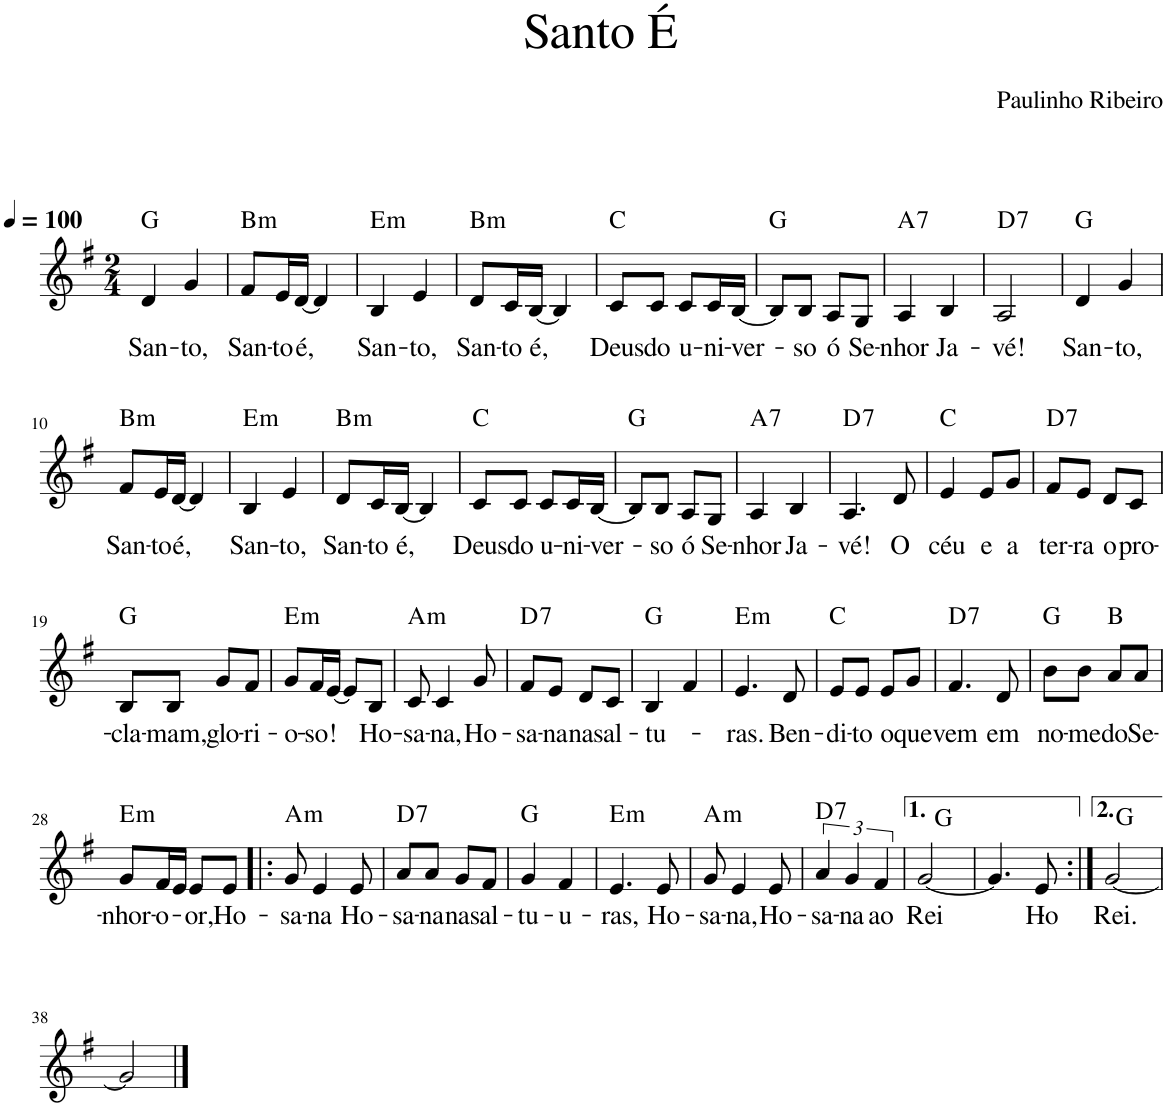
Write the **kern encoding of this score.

**kern	**text	**harte
*part1	*part1	*part1
*staff1	*staff1	*
*I"Voz	*	*
*I'Vo.	*	*
*clefG2	*	*
*k[f#]	*	*
*M2/4	*	*
*MM100	*	*
=1	=1	=1
!	!LO:LY:b	!
4d/	San-	G:maj
!	!LO:LY:b	!
4g/	-to,	.
=2	=2	=2
!	!LO:LY:b	!LO:H:kt=m
8f#/L	San-	B:min
!	!LO:LY:b	!
16e/L	-to	.
!	!LO:LY:b	!
[16d/JJ	é,	.
4d/]	.	.
=3	=3	=3
!	!LO:LY:b	!LO:H:kt=m
4B/	San-	E:min
!	!LO:LY:b	!
4e/	-to,	.
=4	=4	=4
!	!LO:LY:b	!LO:H:kt=m
8d/L	San-	B:min
!	!LO:LY:b	!
16c/L	-to	.
!	!LO:LY:b	!
[16B/JJ	é,	.
4B/]	.	.
=5	=5	=5
!	!LO:LY:b	!
8c/L	Deus	C:maj
!	!LO:LY:b	!
8c/J	do	.
!	!LO:LY:b	!
8c/L	u-	.
!	!LO:LY:b	!
16c/L	-ni-	.
!	!LO:LY:b	!
[16B/JJ	-ver-	.
=6	=6	=6
8B/L]	.	G:maj
!	!LO:LY:b	!
8B/J	-so	.
!	!LO:LY:b	!
8A/L	ó	.
!	!LO:LY:b	!
8G/J	Se-	.
=7	=7	=7
!	!LO:LY:b	!LO:H:kt=7
4A/	-nhor	A:7
!	!LO:LY:b	!
4B/	Ja-	.
=8	=8	=8
!	!LO:LY:b	!LO:H:kt=7
2A/	-vé!	D:7
=9	=9	=9
!	!LO:LY:b	!
4d/	San-	G:maj
!	!LO:LY:b	!
4g/	-to,	.
!!LO:LB:g=z
=10	=10	=10
!	!LO:LY:b	!LO:H:kt=m
8f#/L	San-	B:min
!	!LO:LY:b	!
16e/L	-to	.
!	!LO:LY:b	!
[16d/JJ	é,	.
4d/]	.	.
=11	=11	=11
!	!LO:LY:b	!LO:H:kt=m
4B/	San-	E:min
!	!LO:LY:b	!
4e/	-to,	.
=12	=12	=12
!	!LO:LY:b	!LO:H:kt=m
8d/L	San-	B:min
!	!LO:LY:b	!
16c/L	-to	.
!	!LO:LY:b	!
[16B/JJ	é,	.
4B/]	.	.
=13	=13	=13
!	!LO:LY:b	!
8c/L	Deus	C:maj
!	!LO:LY:b	!
8c/J	do	.
!	!LO:LY:b	!
8c/L	u-	.
!	!LO:LY:b	!
16c/L	-ni-	.
!	!LO:LY:b	!
[16B/JJ	-ver-	.
=14	=14	=14
8B/L]	.	G:maj
!	!LO:LY:b	!
8B/J	-so	.
!	!LO:LY:b	!
8A/L	ó	.
!	!LO:LY:b	!
8G/J	Se-	.
=15	=15	=15
!	!LO:LY:b	!LO:H:kt=7
4A/	-nhor	A:7
!	!LO:LY:b	!
4B/	Ja-	.
=16	=16	=16
!	!LO:LY:b	!LO:H:kt=7
4.A/	-vé!	D:7
!	!LO:LY:b	!
8d/	O	.
=17	=17	=17
!	!LO:LY:b	!
4e/	céu	C:maj
!	!LO:LY:b	!
8e/L	e	.
!	!LO:LY:b	!
8g/J	a	.
=18	=18	=18
!	!LO:LY:b	!LO:H:kt=7
8f#/L	ter-	D:7
!	!LO:LY:b	!
8e/J	-ra	.
!	!LO:LY:b	!
8d/L	o	.
!	!LO:LY:b	!
8c/J	pro-	.
!!LO:LB:g=z
=19	=19	=19
!	!LO:LY:b	!
8B/L	-cla-	G:maj
!	!LO:LY:b	!
8B/J	-mam,	.
!	!LO:LY:b	!
8g/L	glo-	.
!	!LO:LY:b	!
8f#/J	-ri-	.
=20	=20	=20
!	!LO:LY:b	!LO:H:kt=m
8g/L	-o-	E:min
!	!LO:LY:b	!
16f#/L	-so!	.
[16e/JJ	.	.
8e/L]	.	.
!	!LO:LY:b	!
8B/J	Ho-	.
=21	=21	=21
!	!LO:LY:b	!LO:H:kt=m
8c/	-sa-	A:min
!	!LO:LY:b	!
4c/	-na,	.
!	!LO:LY:b	!
8g/	Ho-	.
=22	=22	=22
!	!LO:LY:b	!LO:H:kt=7
8f#/L	-sa-	D:7
!	!LO:LY:b	!
8e/J	-na	.
!	!LO:LY:b	!
8d/L	nas	.
!	!LO:LY:b	!
8c/J	al-	.
=23	=23	=23
!	!LO:LY:b	!
4B/	-tu-	G:maj
4f#/	.	.
=24	=24	=24
!	!LO:LY:b	!LO:H:kt=m
4.e/	-ras.	E:min
!	!LO:LY:b	!
8d/	Ben-	.
=25	=25	=25
!	!LO:LY:b	!
8e/L	-di-	C:maj
!	!LO:LY:b	!
8e/J	-to	.
!	!LO:LY:b	!
8e/L	o	.
!	!LO:LY:b	!
8g/J	que	.
=26	=26	=26
!	!LO:LY:b	!LO:H:kt=7
4.f#/	vem	D:7
!	!LO:LY:b	!
8d/	em	.
=27	=27	=27
!	!LO:LY:b	!
8b\L	no-	G:maj
!	!LO:LY:b	!
8b\J	-me	.
!	!LO:LY:b	!
8a/L	do	B:maj
!	!LO:LY:b	!
8a/J	Se-	.
!!LO:LB:g=z
=28	=28	=28
!	!LO:LY:b	!LO:H:kt=m
8g/L	-nhor-	E:min
!	!LO:LY:b	!
16f#/L	-o-	.
16e/JJ	.	.
!	!LO:LY:b	!
8e/L	-or,	.
!	!LO:LY:b	!
8e/J	Ho-	.
=29!|:	=29!|:	=29!|:
!	!LO:LY:b	!LO:H:kt=m
8g/	-sa-	A:min
!	!LO:LY:b	!
4e/	-na	.
!	!LO:LY:b	!
8e/	Ho-	.
=30	=30	=30
!	!LO:LY:b	!LO:H:kt=7
8a/L	-sa-	D:7
!	!LO:LY:b	!
8a/J	-na	.
!	!LO:LY:b	!
8g/L	nas	.
!	!LO:LY:b	!
8f#/J	al-	.
=31	=31	=31
!	!LO:LY:b	!
4g/	-tu-	G:maj
!	!LO:LY:b	!
4f#/	-u-	.
=32	=32	=32
!	!LO:LY:b	!LO:H:kt=m
4.e/	-ras,	E:min
!	!LO:LY:b	!
8e/	Ho-	.
=33	=33	=33
!	!LO:LY:b	!LO:H:kt=m
8g/	-sa-	A:min
!	!LO:LY:b	!
4e/	-na,	.
!	!LO:LY:b	!
8e/	Ho-	.
=34	=34	=34
!	!LO:LY:b	!LO:H:kt=7
6a/	-sa-	D:7
!	!LO:LY:b	!
6g/	-na	.
!	!LO:LY:b	!
6f#/	ao	.
=35	=35	=35
!	!LO:LY:b	!
[2g/	Rei	G:maj
=36	=36	=36
4.g/]	.	.
!	!LO:LY:b	!
8e/	Ho-	.
=37:|!	=37:|!	=37:|!
!	!LO:LY:b	!
[2g/	-Rei.	G:maj
!!LO:LB:g=z
=38	=38	=38
2g/]	.	.
==	==	==
*-	*-	*-
